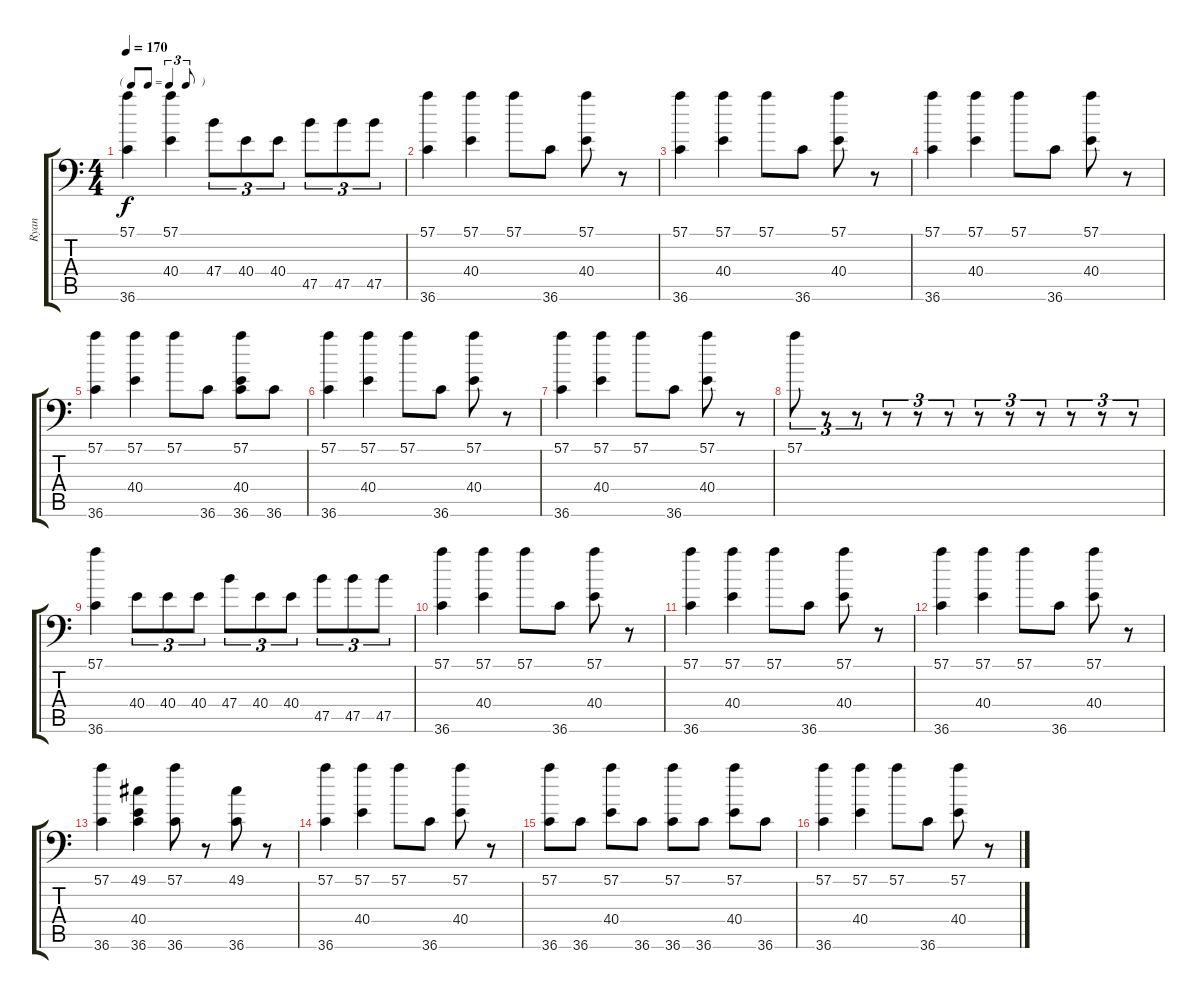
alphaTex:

\track ("Ryan" "Ryan") {instrument acousticgrandpiano}
\staff {score tabs}
\tuning (C-1 C-1 C-1 C-1 C-1 C-1) {hide}
\ts (4 4)
\tf triplet8th
\tempo 170
\clef f4
\ks c
(57.1 36.6).4{dy f} (57.1 40.4).4 47.4.8{tu (3 2)} 40.4.8{tu (3 2)} 40.4.8{tu (3 2)} 47.5.8{tu (3 2)} 47.5.8{tu (3 2)} 47.5.8{tu (3 2)} |
(57.1 36.6).4 (57.1 40.4).4 57.1.8 36.6.8 (57.1 40.4).8 r.8 |
(57.1 36.6).4 (57.1 40.4).4 57.1.8 36.6.8 (57.1 40.4).8 r.8 |
(57.1 36.6).4 (57.1 40.4).4 57.1.8 36.6.8 (57.1 40.4).8 r.8 |
(57.1 36.6).4 (57.1 40.4).4 57.1.8 36.6.8 (57.1 40.4 36.6).8 36.6.8 |
(57.1 36.6).4 (57.1 40.4).4 57.1.8 36.6.8 (57.1 40.4).8 r.8 |
(57.1 36.6).4 (57.1 40.4).4 57.1.8 36.6.8 (57.1 40.4).8 r.8 |
57.1.8{tu (3 2)} r.8{tu (3 2)} r.8{tu (3 2)} r.8{tu (3 2)} r.8{tu (3 2)} r.8{tu (3 2)} r.8{tu (3 2)} r.8{tu (3 2)} r.8{tu (3 2)} r.8{tu (3 2)} r.8{tu (3 2)} r.8{tu (3 2)} |
(57.1 36.6).4 40.4.8{tu (3 2)} 40.4.8{tu (3 2)} 40.4.8{tu (3 2)} 47.4.8{tu (3 2)} 40.4.8{tu (3 2)} 40.4.8{tu (3 2)} 47.5.8{tu (3 2)} 47.5.8{tu (3 2)} 47.5.8{tu (3 2)} |
(57.1 36.6).4 (57.1 40.4).4 57.1.8 36.6.8 (57.1 40.4).8 r.8 |
(57.1 36.6).4 (57.1 40.4).4 57.1.8 36.6.8 (57.1 40.4).8 r.8 |
(57.1 36.6).4 (57.1 40.4).4 57.1.8 36.6.8 (57.1 40.4).8 r.8 |
(57.1 36.6).4 (49.1 40.4 36.6).4 (57.1 36.6).8 r.8 (49.1 36.6).8 r.8 |
(57.1 36.6).4 (57.1 40.4).4 57.1.8 36.6.8 (57.1 40.4).8 r.8 |
(57.1 36.6).8 36.6.8 (57.1 40.4).8 36.6.8 (57.1 36.6).8 36.6.8 (57.1 40.4).8 36.6.8 |
(57.1 36.6).4 (57.1 40.4).4 57.1.8 36.6.8 (57.1 40.4).8 r.8
